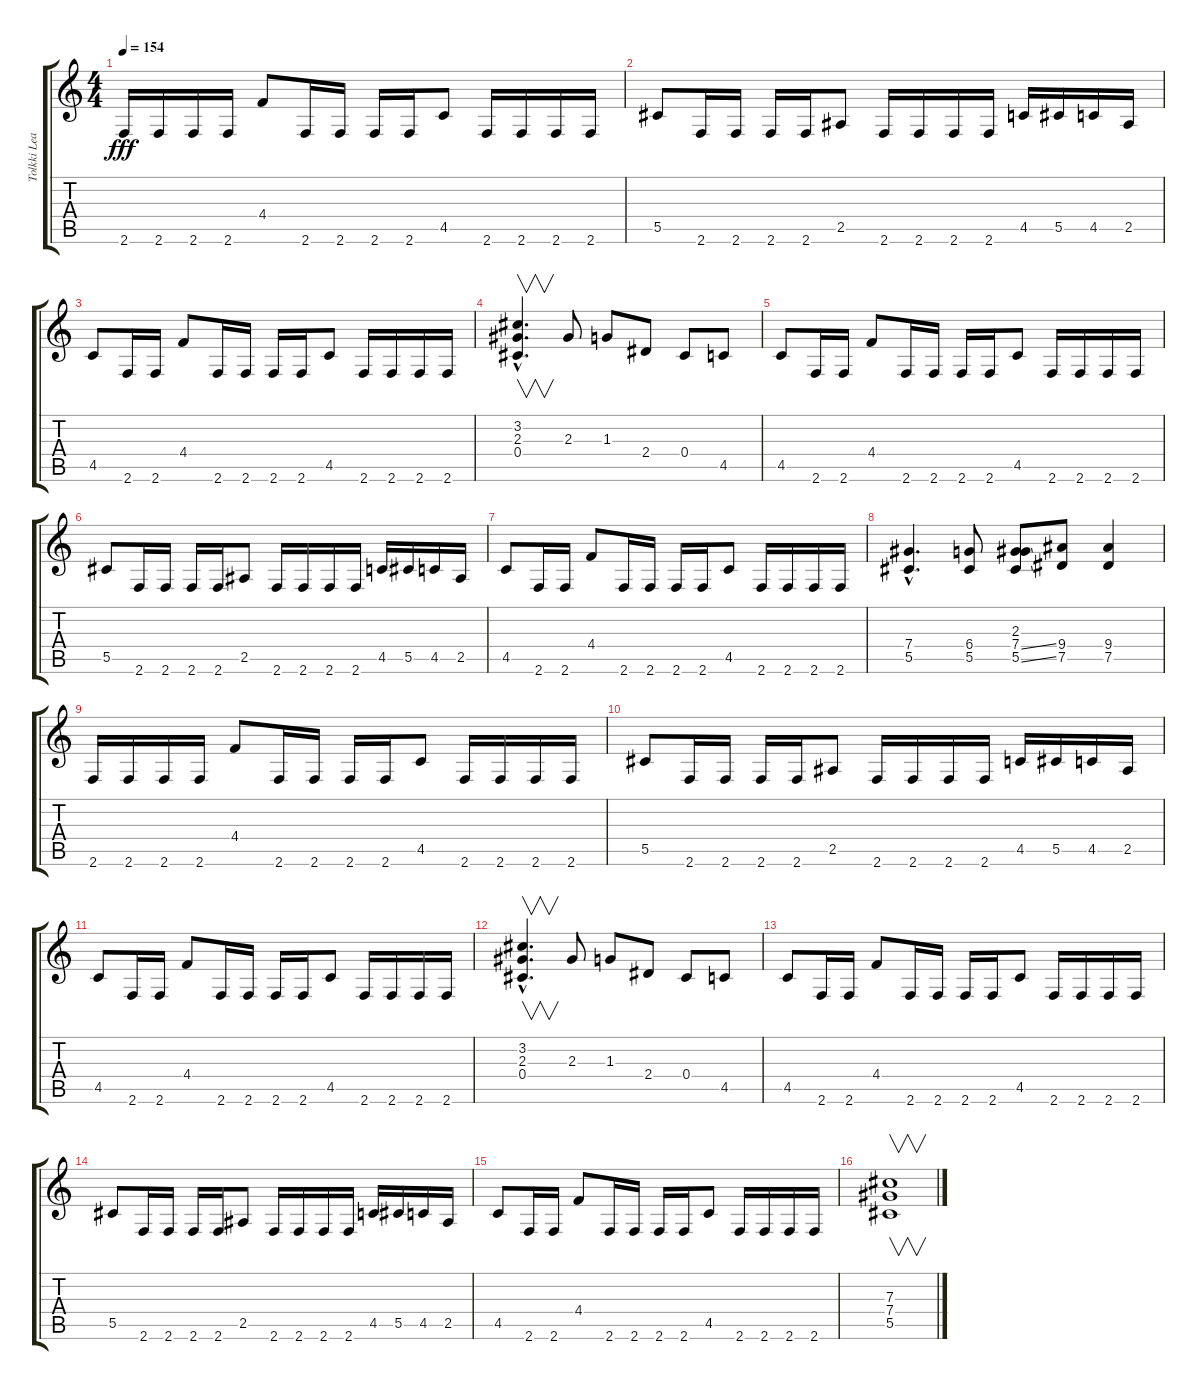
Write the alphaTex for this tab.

\track ("Tolkki Lead" "Tolkki Lea") {instrument overdrivenguitar}
\staff {score tabs}
\tuning (Eb4 Bb3 Gb3 Db3 Ab2 Eb2) {hide}
\ts (4 4)
\tempo 154
\clef g2
\ks c
2.6.16{dy fff instrument overdrivenguitar} 2.6.16 2.6.16 2.6.16 4.4.8 2.6.16 2.6.16 2.6.16 2.6.16 4.5.8 2.6.16 2.6.16 2.6.16 2.6.16 |
5.5.8 2.6.16 2.6.16 2.6.16 2.6.16 2.5.8 2.6.16 2.6.16 2.6.16 2.6.16 4.5.16 5.5.16 4.5.16 2.5.16 |
4.5.8 2.6.16 2.6.16 4.4.8 2.6.16 2.6.16 2.6.16 2.6.16 4.5.8 2.6.16 2.6.16 2.6.16 2.6.16 |
(3.2{hac} 2.3{hac} 0.4{hac}).4{v d} 2.3.8 1.3.8 2.4.8 0.4.8 4.5.8 |
4.5.8 2.6.16 2.6.16 4.4.8 2.6.16 2.6.16 2.6.16 2.6.16 4.5.8 2.6.16 2.6.16 2.6.16 2.6.16 |
5.5.8 2.6.16 2.6.16 2.6.16 2.6.16 2.5.8 2.6.16 2.6.16 2.6.16 2.6.16 4.5.16 5.5.16 4.5.16 2.5.16 |
4.5.8 2.6.16 2.6.16 4.4.8 2.6.16 2.6.16 2.6.16 2.6.16 4.5.8 2.6.16 2.6.16 2.6.16 2.6.16 |
(7.4{hac} 5.5{hac}).4{d} (6.4 5.5).8 (2.3 7.4{ss} 5.5{ss}).8 (9.4 7.5).8 (9.4 7.5).4 |
2.6.16 2.6.16 2.6.16 2.6.16 4.4.8 2.6.16 2.6.16 2.6.16 2.6.16 4.5.8 2.6.16 2.6.16 2.6.16 2.6.16 |
5.5.8 2.6.16 2.6.16 2.6.16 2.6.16 2.5.8 2.6.16 2.6.16 2.6.16 2.6.16 4.5.16 5.5.16 4.5.16 2.5.16 |
4.5.8 2.6.16 2.6.16 4.4.8 2.6.16 2.6.16 2.6.16 2.6.16 4.5.8 2.6.16 2.6.16 2.6.16 2.6.16 |
(3.2{hac} 2.3{hac} 0.4{hac}).4{v d} 2.3.8 1.3.8 2.4.8 0.4.8 4.5.8 |
4.5.8 2.6.16 2.6.16 4.4.8 2.6.16 2.6.16 2.6.16 2.6.16 4.5.8 2.6.16 2.6.16 2.6.16 2.6.16 |
5.5.8 2.6.16 2.6.16 2.6.16 2.6.16 2.5.8 2.6.16 2.6.16 2.6.16 2.6.16 4.5.16 5.5.16 4.5.16 2.5.16 |
4.5.8 2.6.16 2.6.16 4.4.8 2.6.16 2.6.16 2.6.16 2.6.16 4.5.8 2.6.16 2.6.16 2.6.16 2.6.16 |
(7.3 7.4 5.5).1{v}
